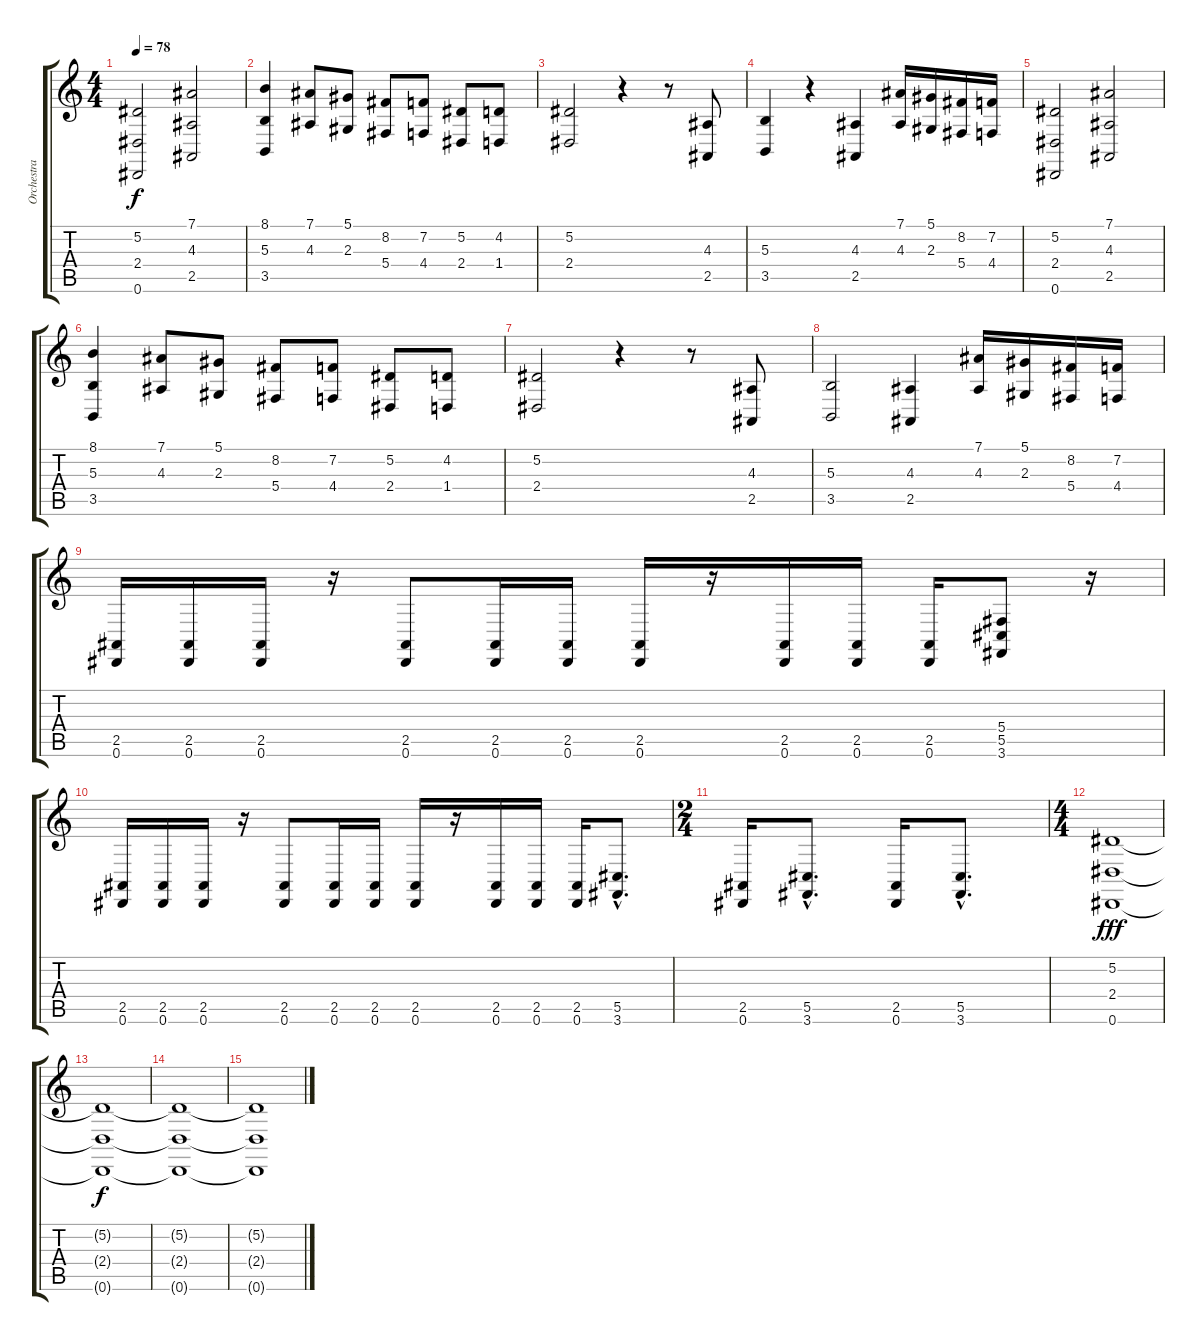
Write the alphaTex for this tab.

\track ("Orchestra" "Orchestra") {instrument viola}
\staff {score tabs}
\tuning (Eb4 Bb3 Gb3 Db3 Ab2 Eb2) {hide}
\ts (4 4)
\tempo 78
\clef g2
\ks c
(5.2 2.4 0.6).2{dy f} (7.1 4.3 2.5).2 |
(8.1 5.3 3.5).4 (7.1 4.3).8 (5.1 2.3).8 (8.2 5.4).8 (7.2 4.4).8 (5.2 2.4).8 (4.2 1.4).8 |
(5.2 2.4).2 r.4 r.8 (4.3 2.5).8 |
(5.3 3.5).4 r.4 (4.3 2.5).4 (7.1 4.3).16 (5.1 2.3).16 (8.2 5.4).16 (7.2 4.4).16 |
(5.2 2.4 0.6).2 (7.1 4.3 2.5).2 |
(8.1 5.3 3.5).4 (7.1 4.3).8 (5.1 2.3).8 (8.2 5.4).8 (7.2 4.4).8 (5.2 2.4).8 (4.2 1.4).8 |
(5.2 2.4).2 r.4 r.8 (4.3 2.5).8 |
(5.3 3.5).2 (4.3 2.5).4 (7.1 4.3).16 (5.1 2.3).16 (8.2 5.4).16 (7.2 4.4).16 |
(2.5 0.6).16 (2.5 0.6).16 (2.5 0.6).16 r.16 (2.5 0.6).8 (2.5 0.6).16 (2.5 0.6).16 (2.5 0.6).16 r.16 (2.5 0.6).16 (2.5 0.6).16 (2.5 0.6).16 (5.4 5.5 3.6).8 r.16 |
(2.5 0.6).16 (2.5 0.6).16 (2.5 0.6).16 r.16 (2.5 0.6).8 (2.5 0.6).16 (2.5 0.6).16 (2.5 0.6).16 r.16 (2.5 0.6).16 (2.5 0.6).16 (2.5 0.6).16 (5.5{hac} 3.6{hac}).8{d} |
\ts (2 4)
(2.5 0.6).16 (5.5{hac} 3.6{hac}).8{d} (2.5 0.6).16 (5.5{hac} 3.6{hac}).8{d} |
\ts (4 4)
(5.2 2.4 0.6).1{dy fff volume 9} |
(5.2{t} 2.4{t} 0.6{t}).1{dy f volume 0} |
(5.2{t} 2.4{t} 0.6{t}).1 |
(5.2{t} 2.4{t} 0.6{t}).1
